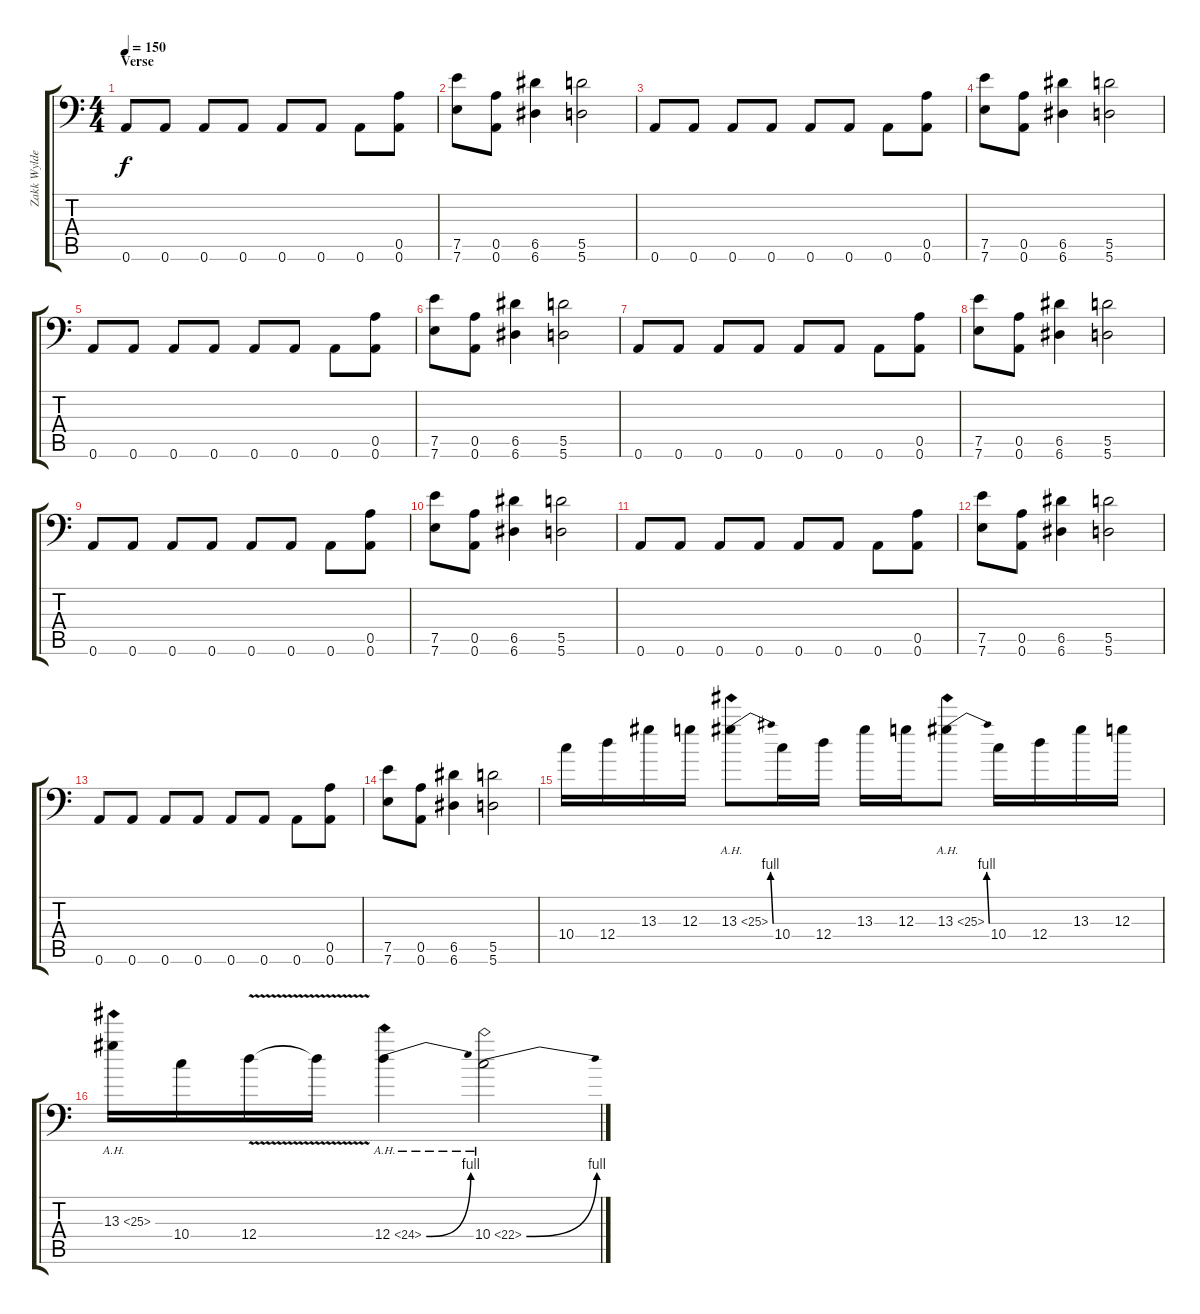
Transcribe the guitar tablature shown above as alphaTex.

\track ("Zakk Wylde" "Zakk Wylde") {instrument distortionguitar}
\staff {score tabs}
\tuning (E4 B3 G3 D3 A2 A1) {hide}
\ts (4 4)
\section ("" "Verse")
\tempo 150
\clef f4
\ks c
0.6.8{dy f} 0.6.8 0.6.8 0.6.8 0.6.8 0.6.8 0.6.8 (0.5 0.6).8 |
(7.5 7.6).8 (0.5 0.6).8 (6.5 6.6).4 (5.5 5.6).2 |
0.6.8 0.6.8 0.6.8 0.6.8 0.6.8 0.6.8 0.6.8 (0.5 0.6).8 |
(7.5 7.6).8 (0.5 0.6).8 (6.5 6.6).4 (5.5 5.6).2 |
0.6.8 0.6.8 0.6.8 0.6.8 0.6.8 0.6.8 0.6.8 (0.5 0.6).8 |
(7.5 7.6).8 (0.5 0.6).8 (6.5 6.6).4 (5.5 5.6).2 |
0.6.8 0.6.8 0.6.8 0.6.8 0.6.8 0.6.8 0.6.8 (0.5 0.6).8 |
(7.5 7.6).8 (0.5 0.6).8 (6.5 6.6).4 (5.5 5.6).2 |
0.6.8 0.6.8 0.6.8 0.6.8 0.6.8 0.6.8 0.6.8 (0.5 0.6).8 |
(7.5 7.6).8 (0.5 0.6).8 (6.5 6.6).4 (5.5 5.6).2 |
0.6.8 0.6.8 0.6.8 0.6.8 0.6.8 0.6.8 0.6.8 (0.5 0.6).8 |
(7.5 7.6).8 (0.5 0.6).8 (6.5 6.6).4 (5.5 5.6).2 |
0.6.8 0.6.8 0.6.8 0.6.8 0.6.8 0.6.8 0.6.8 (0.5 0.6).8 |
(7.5 7.6).8 (0.5 0.6).8 (6.5 6.6).4 (5.5 5.6).2 |
10.4.16 12.4.16 13.3.16 12.3.16 13.3{be (bend 0 0 60 4) ah 12}.8 10.4.16 12.4.16 13.3.16 12.3.16 13.3{be (bend 0 0 60 4) ah 12}.8 10.4.16 12.4.16 13.3.16 12.3.16 |
13.3{ah 12}.16 10.4.16 12.4{v}.16 12.4{t}.16 12.4{be (bend 0 0 60 4) ah 12}.4 10.4{be (bend 0 0 60 4) ah 12}.2
